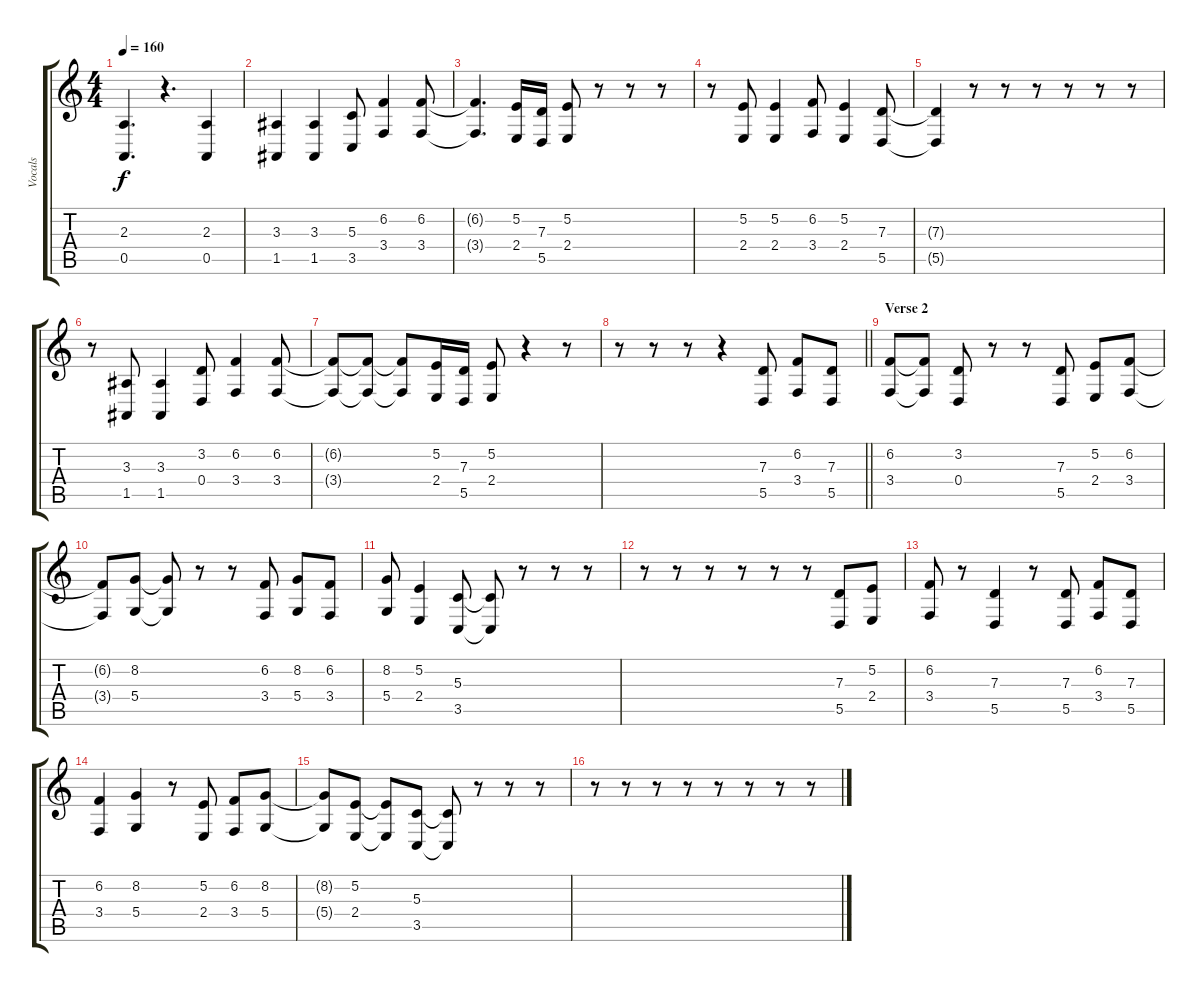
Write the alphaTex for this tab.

\track ("Vocals" "Vocals") {instrument cello}
\staff {score tabs}
\tuning (E4 B3 G3 D3 A2 E2) {hide}
\ts (4 4)
\tempo 160
\clef g2
\ks c
(2.3 0.5).4{d dy f} r.4{d} (2.3 0.5).4 |
(3.3 1.5).4 (3.3 1.5).4 (5.3 3.5).8 (6.2 3.4).4 (6.2 3.4).8 |
(6.2{t} 3.4{t}).4{d} (5.2 2.4).16 (7.3 5.5).16 (5.2 2.4).8 r.8 r.8 r.8 |
r.8 (5.2 2.4).8 (5.2 2.4).4 (6.2 3.4).8 (5.2 2.4).4 (7.3 5.5).8 |
(7.3{t} 5.5{t}).4 r.8 r.8 r.8 r.8 r.8 r.8 |
r.8 (3.3 1.5).8 (3.3 1.5).4 (3.2 0.4).8 (6.2 3.4).4 (6.2 3.4).8 |
(6.2{t} 3.4{t}).8 (6.2{t} 3.4{t}).8 (6.2{t} 3.4{t}).8 (5.2 2.4).16 (7.3 5.5).16 (5.2 2.4).8 r.4 r.8 |
\barLineRight lightlight
r.8 r.8 r.8 r.4 (7.3 5.5).8 (6.2 3.4).8 (7.3 5.5).8 |
\section ("" "Verse 2")
(6.2 3.4).8 (6.2{t} 3.4{t}).8 (3.2 0.4).8 r.8 r.8 (7.3 5.5).8 (5.2 2.4).8 (6.2 3.4).8 |
(6.2{t} 3.4{t}).8 (8.2 5.4).8 (8.2{t} 5.4{t}).8 r.8 r.8 (6.2 3.4).8 (8.2 5.4).8 (6.2 3.4).8 |
(8.2 5.4).8 (5.2 2.4).4 (5.3 3.5).8 (5.3{t} 3.5{t}).8 r.8 r.8 r.8 |
r.8 r.8 r.8 r.8 r.8 r.8 (7.3 5.5).8 (5.2 2.4).8 |
(6.2 3.4).8 r.8 (7.3 5.5).4 r.8 (7.3 5.5).8 (6.2 3.4).8 (7.3 5.5).8 |
(6.2 3.4).4 (8.2 5.4).4 r.8 (5.2 2.4).8 (6.2 3.4).8 (8.2 5.4).8 |
(8.2{t} 5.4{t}).8 (5.2 2.4).8 (5.2{t} 2.4{t}).8 (5.3 3.5).8 (5.3{t} 3.5{t}).8 r.8 r.8 r.8 |
r.8 r.8 r.8 r.8 r.8 r.8 r.8 r.8
